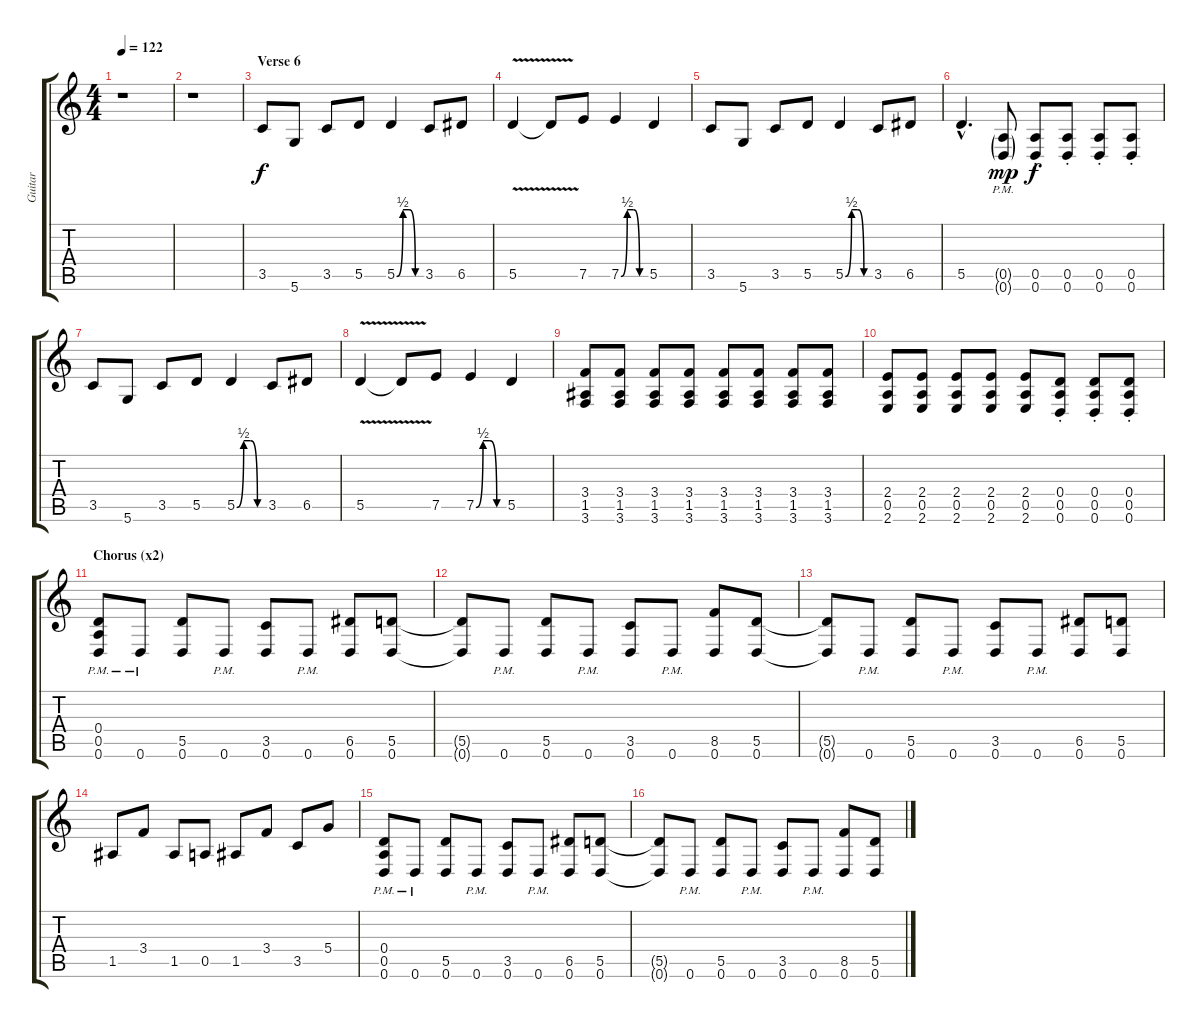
\track ("Guitar" "Guitar") {instrument distortionguitar}
\staff {score tabs}
\tuning (E4 B3 G3 D3 A2 D2) {hide}
\ts (4 4)
\tempo 122
\clef g2
\ks c
r.1{dy f} |
r.1 |
\section ("" "Verse 6")
3.5.8 5.6.8 3.5.8 5.5.8 5.5{be (custom 0 0 15 2 30 2 45 0 60 0)}.4 3.5.8 6.5.8 |
5.5{v}.4 5.5{t}.8 7.5.8 7.5{be (custom 0 0 15 2 30 2 45 0 60 0)}.4 5.5.4 |
3.5.8 5.6.8 3.5.8 5.5.8 5.5{be (custom 0 0 15 2 30 2 45 0 60 0)}.4 3.5.8 6.5.8 |
5.5{hac}.4{d} (0.5{g pm} 0.6{g pm}).8{dy mp} (0.5{st} 0.6{st}).8{dy f} (0.5{st} 0.6{st}).8 (0.5{st} 0.6{st}).8 (0.5{st} 0.6{st}).8 |
3.5.8 5.6.8 3.5.8 5.5.8 5.5{be (custom 0 0 15 2 30 2 45 0 60 0)}.4 3.5.8 6.5.8 |
5.5{v}.4 5.5{t}.8 7.5.8 7.5{be (custom 0 0 15 2 30 2 45 0 60 0)}.4 5.5.4 |
(3.4 1.5 3.6).8 (3.4 1.5 3.6).8 (3.4 1.5 3.6).8 (3.4 1.5 3.6).8 (3.4 1.5 3.6).8 (3.4 1.5 3.6).8 (3.4 1.5 3.6).8 (3.4 1.5 3.6).8 |
(2.4 0.5 2.6).8 (2.4 0.5 2.6).8 (2.4 0.5 2.6).8 (2.4 0.5 2.6).8 (2.4 0.5 2.6).8 (0.4{st} 0.5{st} 0.6{st}).8 (0.4{st} 0.5{st} 0.6{st}).8 (0.4{st} 0.5{st} 0.6{st}).8 |
\section ("" "Chorus (x2)")
(0.4{pm} 0.5{pm} 0.6{pm}).8 0.6{pm}.8 (5.5 0.6).8 0.6{pm}.8 (3.5 0.6).8 0.6{pm}.8 (6.5 0.6).8 (5.5 0.6).8 |
(5.5{t} 0.6{t}).8 0.6{pm}.8 (5.5 0.6).8 0.6{pm}.8 (3.5 0.6).8 0.6{pm}.8 (8.5 0.6).8 (5.5 0.6).8 |
(5.5{t} 0.6{t}).8 0.6{pm}.8 (5.5 0.6).8 0.6{pm}.8 (3.5 0.6).8 0.6{pm}.8 (6.5 0.6).8 (5.5 0.6).8 |
1.5.8 3.4.8 1.5.8 0.5.8 1.5.8 3.4.8 3.5.8 5.4.8 |
(0.4{pm} 0.5{pm} 0.6{pm}).8 0.6{pm}.8 (5.5 0.6).8 0.6{pm}.8 (3.5 0.6).8 0.6{pm}.8 (6.5 0.6).8 (5.5 0.6).8 |
(5.5{t} 0.6{t}).8 0.6{pm}.8 (5.5 0.6).8 0.6{pm}.8 (3.5 0.6).8 0.6{pm}.8 (8.5 0.6).8 (5.5 0.6).8
